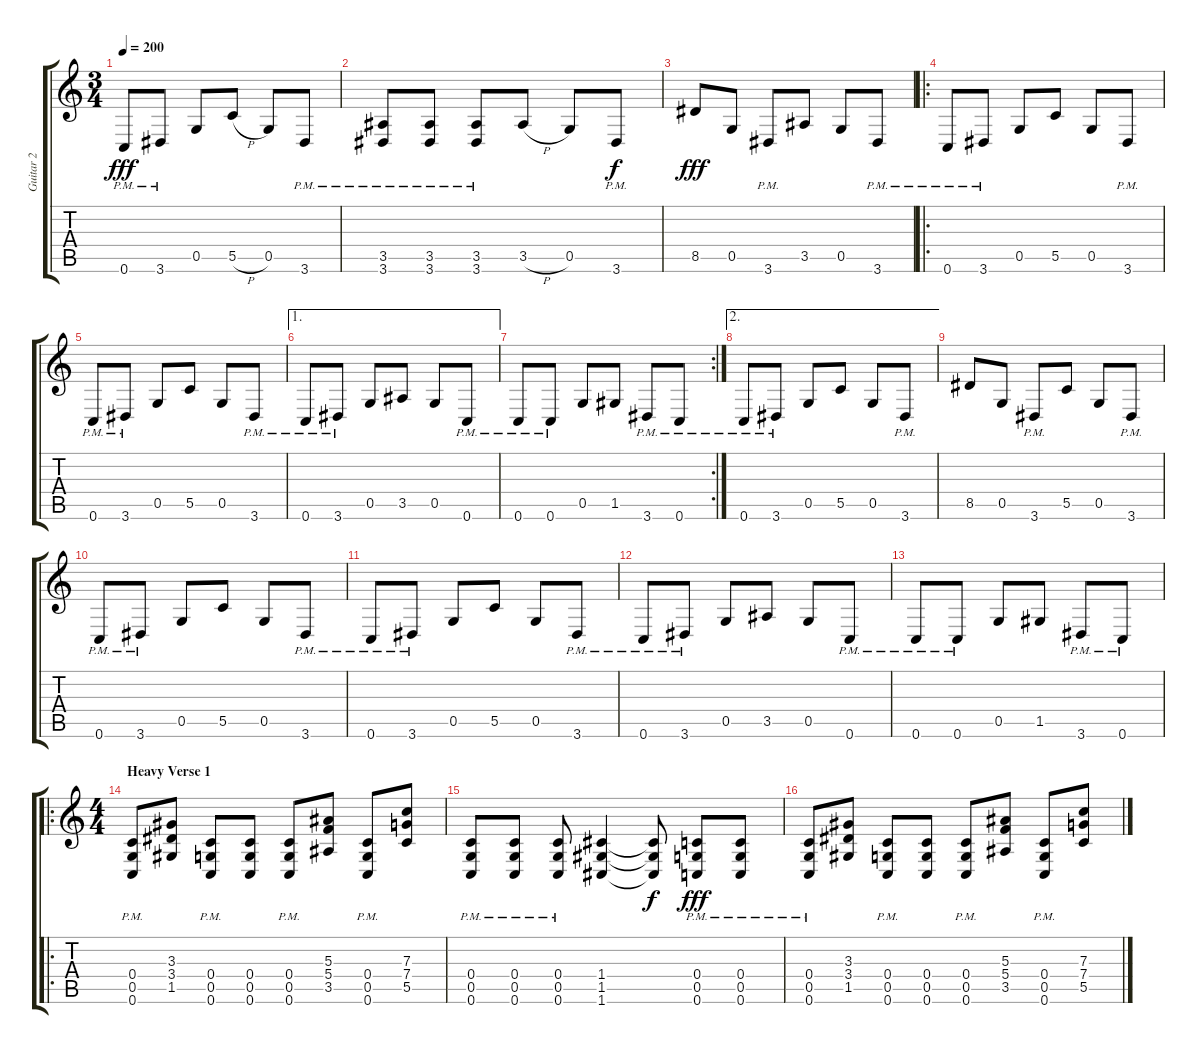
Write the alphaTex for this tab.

\track ("Guitar 2" "Guitar 2") {instrument distortionguitar}
\staff {score tabs}
\tuning (D4 A3 F3 C3 G2 C2) {hide}
\ts (3 4)
\tempo 200
\clef g2
\ks c
0.6{pm}.8{dy fff} 3.6{pm}.8 0.5.8 5.5{h}.8 0.5.8 3.6{pm}.8 |
(3.5{pm} 3.6{pm}).8 (3.5{pm} 3.6{pm}).8 (3.5{pm} 3.6{pm}).8 3.5{h}.8 0.5.8 3.6{pm}.8{dy f} |
8.5.8{dy fff} 0.5.8 3.6{pm}.8 3.5.8 0.5.8 3.6{pm}.8 |
\ro
0.6{pm}.8 3.6{pm}.8 0.5.8 5.5.8 0.5.8 3.6{pm}.8 |
0.6{pm}.8 3.6{pm}.8 0.5.8 5.5.8 0.5.8 3.6{pm}.8 |
\ae 1
0.6{pm}.8 3.6{pm}.8 0.5.8 3.5.8 0.5.8 0.6{pm}.8 |
\rc 2
0.6{pm}.8 0.6{pm}.8 0.5.8 1.5.8 3.6{pm}.8 0.6{pm}.8 |
\ae 2
0.6{pm}.8 3.6{pm}.8 0.5.8 5.5.8 0.5.8 3.6{pm}.8 |
8.5.8 0.5.8 3.6{pm}.8 5.5.8 0.5.8 3.6{pm}.8 |
0.6{pm}.8 3.6{pm}.8 0.5.8 5.5.8 0.5.8 3.6{pm}.8 |
0.6{pm}.8 3.6{pm}.8 0.5.8 5.5.8 0.5.8 3.6{pm}.8 |
0.6{pm}.8 3.6{pm}.8 0.5.8 3.5.8 0.5.8 0.6{pm}.8 |
0.6{pm}.8 0.6{pm}.8 0.5.8 1.5.8 3.6{pm}.8 0.6{pm}.8 |
\ro
\ts (4 4)
\section ("" "Heavy Verse 1")
(0.4{pm} 0.5{pm} 0.6{pm}).8 (3.3 3.4 1.5).8 (0.4{pm} 0.5{pm} 0.6{pm}).8 (0.4 0.5 0.6).8 (0.4{pm} 0.5{pm} 0.6{pm}).8 (5.3 5.4 3.5).8 (0.4{pm} 0.5{pm} 0.6{pm}).8 (7.3 7.4 5.5).8 |
(0.4{pm} 0.5{pm} 0.6{pm}).8 (0.4{pm} 0.5{pm} 0.6).8 (0.4{pm} 0.5{pm} 0.6{pm}).8 (1.4 1.5 1.6).4 (1.4{t} 1.5{t} 1.6{t}).8{dy f} (0.4{pm} 0.5{pm} 0.6{pm}).8{dy fff} (0.4{pm} 0.5{pm} 0.6{pm}).8 |
(0.4{pm} 0.5{pm} 0.6{pm}).8 (3.3 3.4 1.5).8 (0.4{pm} 0.5{pm} 0.6{pm}).8 (0.4 0.5 0.6).8 (0.4{pm} 0.5{pm} 0.6{pm}).8 (5.3 5.4 3.5).8 (0.4{pm} 0.5{pm} 0.6{pm}).8 (7.3 7.4 5.5).8
